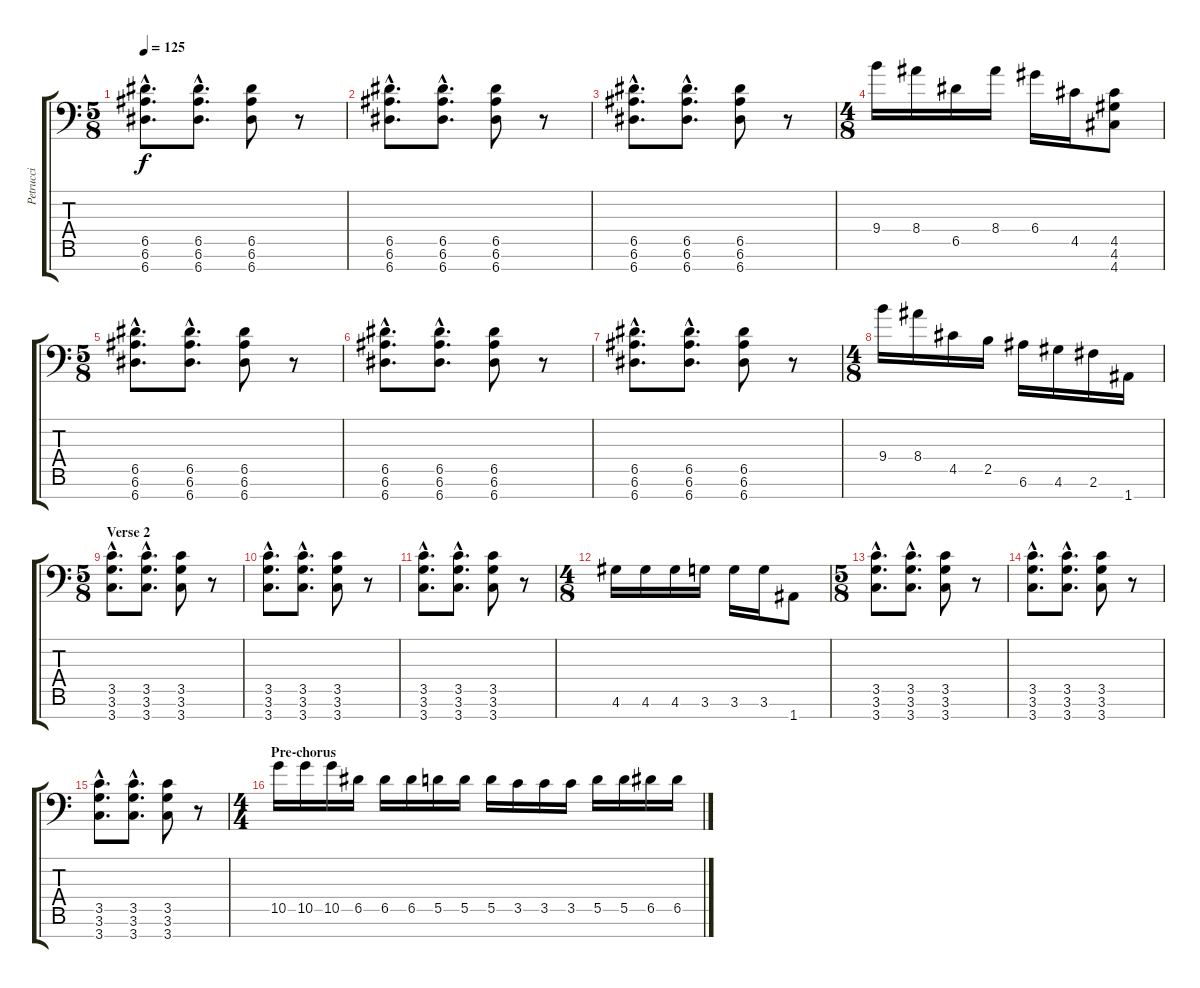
\track ("Petrucci" "Petrucci") {instrument distortionguitar}
\staff {score tabs}
\tuning (E4 B3 G3 D3 A2 E2 A1) {hide}
\ts (5 8)
\tempo 125
\clef f4
\ks c
(6.5{hac} 6.6{hac} 6.7{hac}).8{d dy f} (6.5{hac} 6.6{hac} 6.7{hac}).8{d} (6.5 6.6 6.7).8 r.8 |
(6.5{hac} 6.6{hac} 6.7{hac}).8{d} (6.5{hac} 6.6{hac} 6.7{hac}).8{d} (6.5 6.6 6.7).8 r.8 |
(6.5{hac} 6.6{hac} 6.7{hac}).8{d} (6.5{hac} 6.6{hac} 6.7{hac}).8{d} (6.5 6.6 6.7).8 r.8 |
\ts (4 8)
9.4.16 8.4.16 6.5.16 8.4.16 6.4.16 4.5.16 (4.5 4.6 4.7).8 |
\ts (5 8)
(6.5{hac} 6.6{hac} 6.7{hac}).8{d} (6.5{hac} 6.6{hac} 6.7{hac}).8{d} (6.5 6.6 6.7).8 r.8 |
(6.5{hac} 6.6{hac} 6.7{hac}).8{d} (6.5{hac} 6.6{hac} 6.7{hac}).8{d} (6.5 6.6 6.7).8 r.8 |
(6.5{hac} 6.6{hac} 6.7{hac}).8{d} (6.5{hac} 6.6{hac} 6.7{hac}).8{d} (6.5 6.6 6.7).8 r.8 |
\ts (4 8)
9.4.16 8.4.16 4.5.16 2.5.16 6.6.16 4.6.16 2.6.16 1.7.16 |
\ts (5 8)
\section ("" "Verse 2")
(3.5{hac} 3.6{hac} 3.7{hac}).8{d} (3.5{hac} 3.6{hac} 3.7{hac}).8{d} (3.5 3.6 3.7).8 r.8 |
(3.5{hac} 3.6{hac} 3.7{hac}).8{d} (3.5{hac} 3.6{hac} 3.7{hac}).8{d} (3.5 3.6 3.7).8 r.8 |
(3.5{hac} 3.6{hac} 3.7{hac}).8{d} (3.5{hac} 3.6{hac} 3.7{hac}).8{d} (3.5 3.6 3.7).8 r.8 |
\ts (4 8)
4.6.16 4.6.16 4.6.16 3.6.16 3.6.16 3.6.16 1.7.8 |
\ts (5 8)
(3.5{hac} 3.6{hac} 3.7{hac}).8{d} (3.5{hac} 3.6{hac} 3.7{hac}).8{d} (3.5 3.6 3.7).8 r.8 |
(3.5{hac} 3.6{hac} 3.7{hac}).8{d} (3.5{hac} 3.6{hac} 3.7{hac}).8{d} (3.5 3.6 3.7).8 r.8 |
(3.5{hac} 3.6{hac} 3.7{hac}).8{d} (3.5{hac} 3.6{hac} 3.7{hac}).8{d} (3.5 3.6 3.7).8 r.8 |
\ts (4 4)
\section ("" "Pre-chorus")
10.5.16 10.5.16 10.5.16 6.5.16 6.5.16 6.5.16 5.5.16 5.5.16 5.5.16 3.5.16 3.5.16 3.5.16 5.5.16 5.5.16 6.5.16 6.5.16
